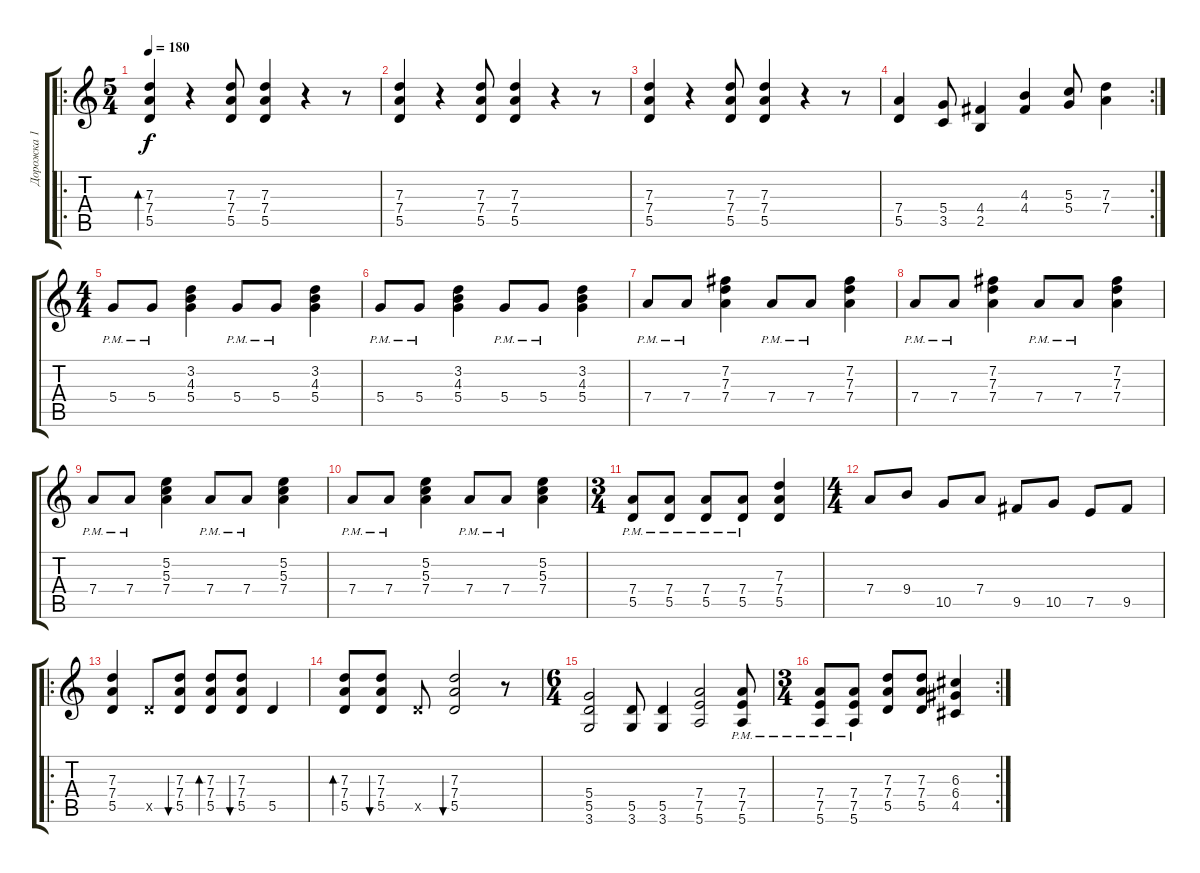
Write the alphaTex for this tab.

\track ("Дорожка 1" "Дорожка 1") {instrument distortionguitar}
\staff {score tabs}
\tuning (E4 B3 G3 D3 A2 E2) {hide}
\ro
\ts (5 4)
\tempo 180
\clef g2
\ks c
(7.3 7.4 5.5).4{bd 60 dy f} r.4 (7.3 7.4 5.5).8 (7.3 7.4 5.5).4 r.4 r.8 |
(7.3 7.4 5.5).4 r.4 (7.3 7.4 5.5).8 (7.3 7.4 5.5).4 r.4 r.8 |
(7.3 7.4 5.5).4 r.4 (7.3 7.4 5.5).8 (7.3 7.4 5.5).4 r.4 r.8 |
\rc 2
(7.4 5.5).4 (5.4 3.5).8 (4.4 2.5).4 (4.3 4.4).4 (5.3 5.4).8 (7.3 7.4).4 |
\ts (4 4)
5.4{pm}.8 5.4{pm}.8 (3.2 4.3 5.4).4 5.4{pm}.8 5.4{pm}.8 (3.2 4.3 5.4).4 |
5.4{pm}.8 5.4{pm}.8 (3.2 4.3 5.4).4 5.4{pm}.8 5.4{pm}.8 (3.2 4.3 5.4).4 |
7.4{pm}.8 7.4{pm}.8 (7.2 7.3 7.4).4 7.4{pm}.8 7.4{pm}.8 (7.2 7.3 7.4).4 |
7.4{pm}.8 7.4{pm}.8 (7.2 7.3 7.4).4 7.4{pm}.8 7.4{pm}.8 (7.2 7.3 7.4).4 |
7.4{pm}.8 7.4{pm}.8 (5.2 5.3 7.4).4 7.4{pm}.8 7.4{pm}.8 (5.2 5.3 7.4).4 |
7.4{pm}.8 7.4{pm}.8 (5.2 5.3 7.4).4 7.4{pm}.8 7.4{pm}.8 (5.2 5.3 7.4).4 |
\ts (3 4)
(7.4{pm} 5.5{pm}).8 (7.4{pm} 5.5{pm}).8 (7.4{pm} 5.5{pm}).8 (7.4{pm} 5.5{pm}).8 (7.3 7.4 5.5).4 |
\ts (4 4)
7.4.8 9.4.8 10.5.8 7.4.8 9.5.8 10.5.8 7.5.8 9.5.8 |
\ro
(7.3 7.4 5.5).4 5.5{x}.8 (7.3 7.4 5.5).8{bu 60} (7.3 7.4 5.5).8{bd 60} (7.3 7.4 5.5).8{bu 60} 5.5.4 |
(7.3 7.4 5.5).8{bd 60} (7.3 7.4 5.5).8{bu 60} 5.5{x}.8 (7.3 7.4 5.5).2{bu 60} r.8 |
\ts (6 4)
(5.4 5.5 3.6).2 (5.5 3.6).8 (5.5 3.6).4 (7.4 7.5 5.6).2 (7.4{pm} 7.5{pm} 5.6{pm}).8 |
\rc 2
\ts (3 4)
(7.4{pm} 7.5{pm} 5.6{pm}).8 (7.4{pm} 7.5{pm} 5.6{pm}).8 (7.3 7.4 5.5).8 (7.3 7.4 5.5).8 (6.3 6.4 4.5).4
